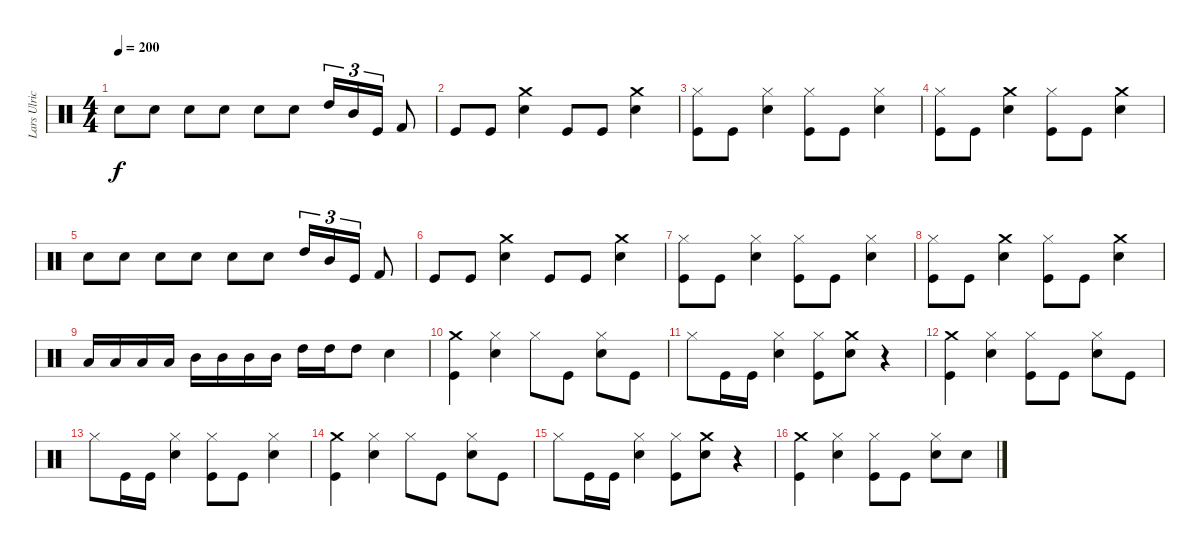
\track ("Lars Ulrich (Drums)" "Lars Ulric") {instrument percussion}
\staff {score}
\articulation defaults
\ts (4 4)
\tempo 200
\clef neutral
\ks c "Snare (hit) 2".8{dy f} "Snare (hit) 2".8 "Snare (hit) 2".8 "Snare (hit) 2".8 "Snare (hit) 2".8 "Snare (hit) 2".8 "High Tom (hit)".16{tu (3 2)} "Mid Tom (hit)".16{tu (3 2)} "Kick (hit)".16{tu (3 2)} "Kick (hit) 2".8
|
"Kick (hit)".8 "Kick (hit)".8 ("Crash medium (hit)" "Snare (hit) 2").4 "Kick (hit)".8 "Kick (hit)".8 ("Crash medium (hit)" "Snare (hit) 2").4 |
("Kick (hit)" "Hi-Hat (closed)").8 "Kick (hit)".8 ("Snare (hit) 2" "Hi-Hat (closed)").4 ("Kick (hit)" "Hi-Hat (closed)").8 "Kick (hit)".8 ("Snare (hit) 2" "Hi-Hat (closed)").4 |
("Kick (hit)" "Hi-Hat (closed)").8 "Kick (hit)".8 ("Snare (hit) 2" "Crash medium (hit)").4 ("Kick (hit)" "Hi-Hat (closed)").8 "Kick (hit)".8 ("Crash medium (hit)" "Snare (hit) 2").4 |
"Snare (hit) 2".8 "Snare (hit) 2".8 "Snare (hit) 2".8 "Snare (hit) 2".8 "Snare (hit) 2".8 "Snare (hit) 2".8 "High Tom (hit)".16{tu (3 2)} "Mid Tom (hit)".16{tu (3 2)} "Kick (hit)".16{tu (3 2)} "Kick (hit) 2".8 |
"Kick (hit)".8 "Kick (hit)".8 ("Crash medium (hit)" "Snare (hit) 2").4 "Kick (hit)".8 "Kick (hit)".8 ("Crash medium (hit)" "Snare (hit) 2").4 |
("Kick (hit)" "Hi-Hat (closed)").8 "Kick (hit)".8 ("Snare (hit) 2" "Hi-Hat (closed)").4 ("Kick (hit)" "Hi-Hat (closed)").8 "Kick (hit)".8 ("Snare (hit) 2" "Hi-Hat (closed)").4 |
("Kick (hit)" "Hi-Hat (closed)").8 "Kick (hit)".8 ("Snare (hit) 2" "Crash medium (hit)").4 ("Kick (hit)" "Hi-Hat (closed)").8 "Kick (hit)".8 ("Crash medium (hit)" "Snare (hit) 2").4 |
"Low Tom (hit)".16 "Low Tom (hit)".16 "Low Tom (hit)".16 "Low Tom (hit)".16 "Mid Tom (hit)".16 "Mid Tom (hit)".16 "Mid Tom (hit)".16 "Mid Tom (hit)".16 "High Tom (hit)".16 "High Tom (hit)".16 "High Tom (hit)".8 "Snare (hit) 2".4 |
("Kick (hit)" "Crash medium (hit)").4 ("Hi-Hat (closed)" "Snare (hit) 2").4 "Hi-Hat (closed)".8 "Kick (hit)".8 ("Snare (hit) 2" "Hi-Hat (closed)").8 "Kick (hit)".8 |
"Hi-Hat (closed)".8 "Kick (hit)".16 "Kick (hit)".16 ("Snare (hit) 2" "Hi-Hat (closed)").4 ("Hi-Hat (closed)" "Kick (hit)").8 ("Crash medium (hit)" "Snare (hit) 2").8 r.4 |
("Kick (hit)" "Crash medium (hit)").4 ("Hi-Hat (closed)" "Snare (hit) 2").4 ("Hi-Hat (closed)" "Kick (hit)").8 "Kick (hit)".8 ("Snare (hit) 2" "Hi-Hat (closed)").8 "Kick (hit)".8 |
"Hi-Hat (closed)".8 "Kick (hit)".16 "Kick (hit)".16 ("Snare (hit) 2" "Hi-Hat (closed)").4 ("Hi-Hat (closed)" "Kick (hit)").8 "Kick (hit)".8 ("Snare (hit) 2" "Hi-Hat (closed)").4 |
("Kick (hit)" "Crash medium (hit)").4 ("Hi-Hat (closed)" "Snare (hit) 2").4 "Hi-Hat (closed)".8 "Kick (hit)".8 ("Snare (hit) 2" "Hi-Hat (closed)").8 "Kick (hit)".8 |
"Hi-Hat (closed)".8 "Kick (hit)".16 "Kick (hit)".16 ("Snare (hit) 2" "Hi-Hat (closed)").4 ("Hi-Hat (closed)" "Kick (hit)").8 ("Crash medium (hit)" "Snare (hit) 2").8 r.4 |
("Crash medium (hit)" "Kick (hit)").4 ("Snare (hit) 2" "Hi-Hat (closed)").4 ("Hi-Hat (closed)" "Kick (hit)").8 "Kick (hit)".8 ("Hi-Hat (closed)" "Snare (hit) 2").8 "Snare (hit) 2".8
